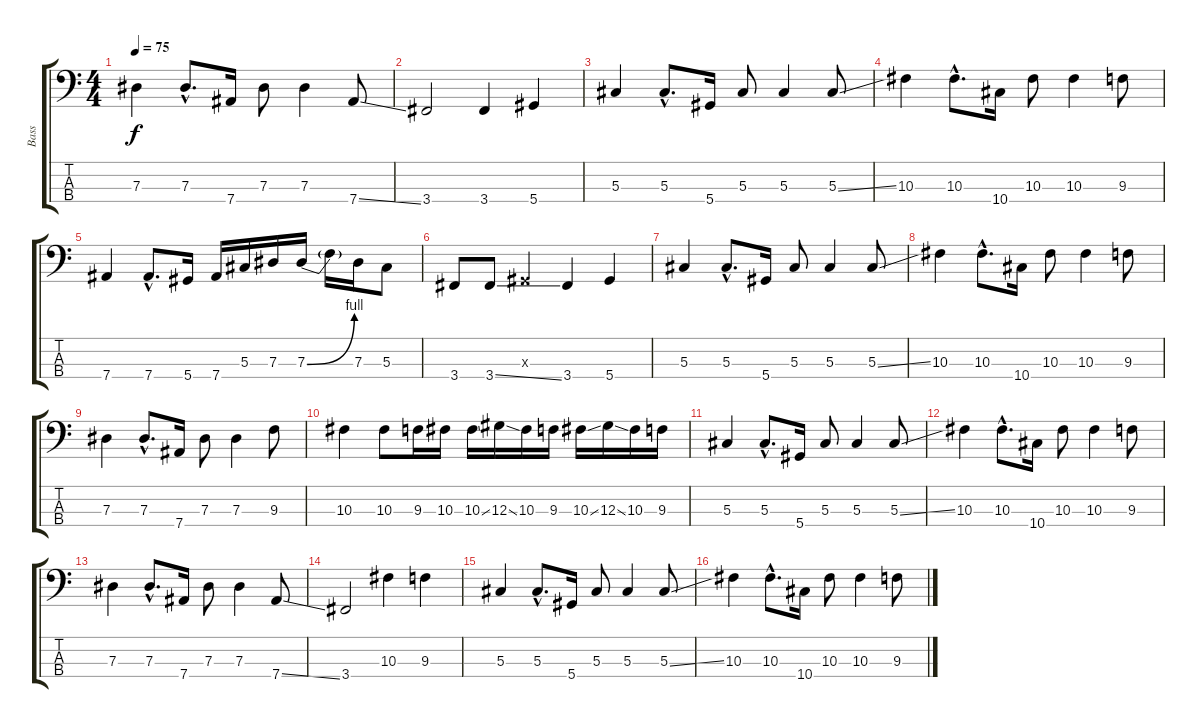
\track ("Bass " "Bass ") {instrument electricbassfinger}
\staff {score tabs}
\tuning (Gb2 Db2 Ab1 Eb1) {hide}
\ts (4 4)
\tempo 75
\clef f4
\ks c
7.3.4{dy f} 7.3{hac}.8{d} 7.4.16 7.3.8 7.3.4 7.4{ss}.8 |
3.4.2 3.4.4 5.4.4 |
5.3.4 5.3{hac}.8{d} 5.4.16 5.3.8 5.3.4 5.3{ss}.8 |
10.3.4 10.3{hac}.8{d} 10.4.16 10.3.8 10.3.4 9.3.8 |
7.4.4 7.4{hac}.8{d} 5.4.16 7.4.16 5.3.16 7.3.16 7.3{be (bend 0 0 60 4)}.16 7.3{t}.16 7.3.16 5.3.8 |
3.4.8 3.4{ss}.8 0.3{x}.4 3.4.4 5.4.4 |
5.3.4 5.3{hac}.8{d} 5.4.16 5.3.8 5.3.4 5.3{ss}.8 |
10.3.4 10.3{hac}.8{d} 10.4.16 10.3.8 10.3.4 9.3.8 |
7.3.4 7.3{hac}.8{d} 7.4.16 7.3.8 7.3.4 9.3.8 |
10.3.4 10.3.8 9.3.16 10.3.16 10.3{ss}.16 12.3{ss}.16 10.3.16 9.3.16 10.3{ss}.16 12.3{ss}.16 10.3.16 9.3.16 |
5.3.4 5.3{hac}.8{d} 5.4.16 5.3.8 5.3.4 5.3{ss}.8 |
10.3.4 10.3{hac}.8{d} 10.4.16 10.3.8 10.3.4 9.3.8 |
7.3.4 7.3{hac}.8{d} 7.4.16 7.3.8 7.3.4 7.4{ss}.8 |
3.4.2 10.3.4 9.3.4 |
5.3.4 5.3{hac}.8{d} 5.4.16 5.3.8 5.3.4 5.3{ss}.8 |
10.3.4 10.3{hac}.8{d} 10.4.16 10.3.8 10.3.4 9.3.8
